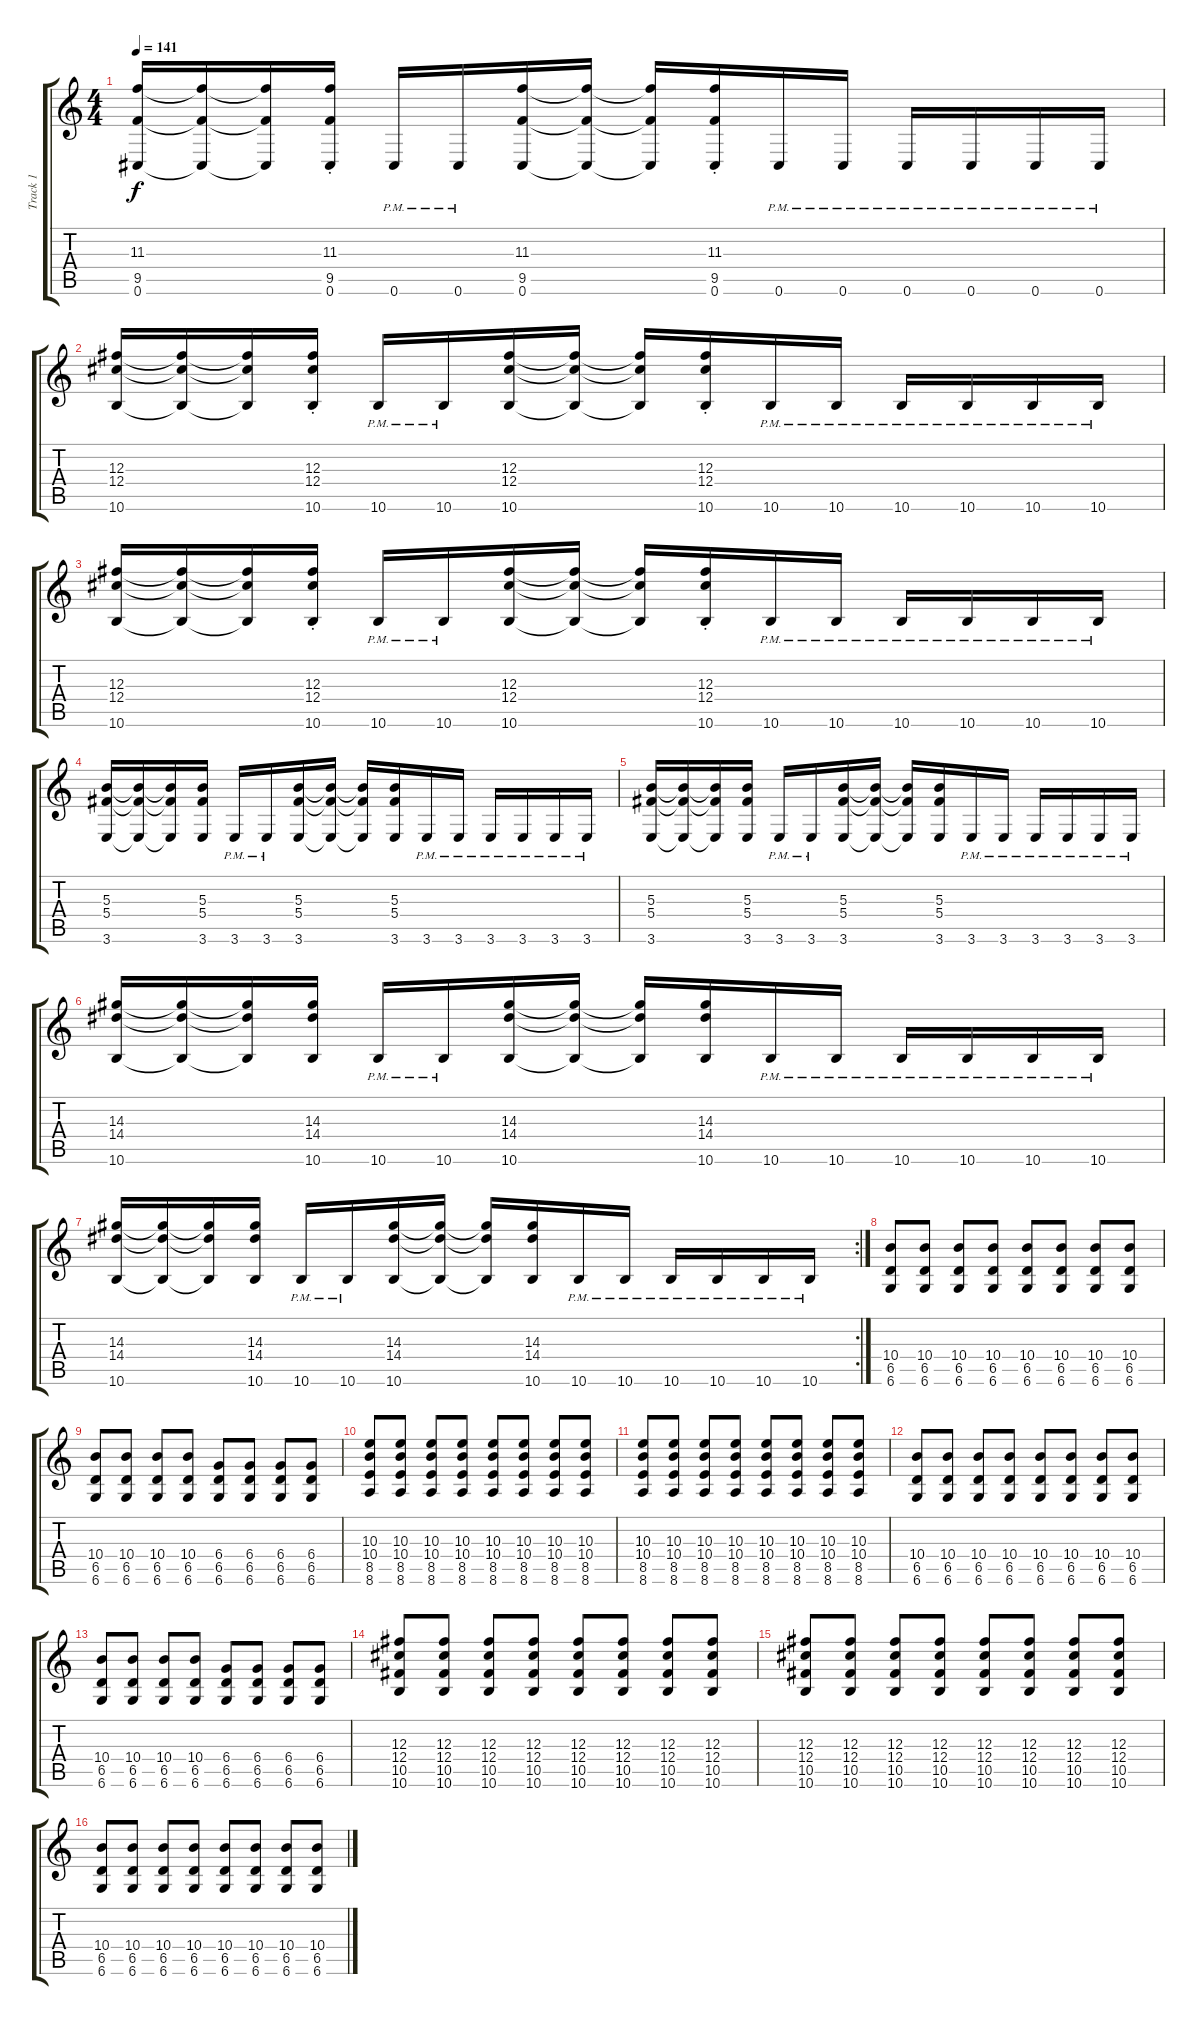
\track ("Track 1" "Track 1") {instrument distortionguitar}
\staff {score tabs}
\tuning (Eb4 Bb3 Gb3 Db3 Ab2 Db2) {hide}
\ts (4 4)
\tempo 141
\clef g2
\ks c
(11.3 9.5 0.6).16{dy f} (11.3{t} 9.5{t} 0.6{t}).16 (11.3{t} 9.5{t} 0.6{t}).16 (11.3{st} 9.5{st} 0.6{st}).16 0.6{pm}.16 0.6{pm}.16 (11.3 9.5 0.6).16 (11.3{t} 9.5{t} 0.6{t}).16 (11.3{t} 9.5{t} 0.6{t}).16 (11.3{st} 9.5{st} 0.6{st}).16 0.6{pm}.16 0.6{pm}.16 0.6{pm}.16 0.6{pm}.16 0.6{pm}.16 0.6{pm}.16 |
(12.3 12.4 10.6).16 (12.3{t} 12.4{t} 10.6{t}).16 (12.3{t} 12.4{t} 10.6{t}).16 (12.3{st} 12.4 10.6).16 10.6{pm}.16 10.6{pm}.16 (12.3 12.4 10.6).16 (12.3{t} 12.4{t} 10.6{t}).16 (12.3{t} 12.4{t} 10.6{t}).16 (12.3{st} 12.4 10.6).16 10.6{pm}.16 10.6{pm}.16 10.6{pm}.16 10.6{pm}.16 10.6{pm}.16 10.6{pm}.16 |
(12.3 12.4 10.6).16 (12.3{t} 12.4{t} 10.6{t}).16 (12.3{t} 12.4{t} 10.6{t}).16 (12.3{st} 12.4 10.6).16 10.6{pm}.16 10.6{pm}.16 (12.3 12.4 10.6).16 (12.3{t} 12.4{t} 10.6{t}).16 (12.3{t} 12.4{t} 10.6{t}).16 (12.3{st} 12.4 10.6).16 10.6{pm}.16 10.6{pm}.16 10.6{pm}.16 10.6{pm}.16 10.6{pm}.16 10.6{pm}.16 |
(5.3 5.4 3.6).16 (5.3{t} 5.4{t} 3.6{t}).16 (5.3{t} 5.4{t} 3.6{t}).16 (5.3 5.4 3.6).16 3.6{pm}.16 3.6{pm}.16 (5.3 5.4 3.6).16 (5.3{t} 5.4{t} 3.6{t}).16 (5.3{t} 5.4{t} 3.6{t}).16 (5.3 5.4 3.6).16 3.6{pm}.16 3.6{pm}.16 3.6{pm}.16 3.6{pm}.16 3.6{pm}.16 3.6{pm}.16 |
(5.3 5.4 3.6).16 (5.3{t} 5.4{t} 3.6{t}).16 (5.3{t} 5.4{t} 3.6{t}).16 (5.3 5.4 3.6).16 3.6{pm}.16 3.6{pm}.16 (5.3 5.4 3.6).16 (5.3{t} 5.4{t} 3.6{t}).16 (5.3{t} 5.4{t} 3.6{t}).16 (5.3 5.4 3.6).16 3.6{pm}.16 3.6{pm}.16 3.6{pm}.16 3.6{pm}.16 3.6{pm}.16 3.6{pm}.16 |
(14.3 14.4 10.6).16 (14.3{t} 14.4{t} 10.6{t}).16 (14.3{t} 14.4{t} 10.6{t}).16 (14.3 14.4 10.6).16 10.6{pm}.16 10.6{pm}.16 (14.3 14.4 10.6).16 (14.3{t} 14.4{t} 10.6{t}).16 (14.3{t} 14.4{t} 10.6{t}).16 (14.3 14.4 10.6).16 10.6{pm}.16 10.6{pm}.16 10.6{pm}.16 10.6{pm}.16 10.6{pm}.16 10.6{pm}.16 |
\rc 2
(14.3 14.4 10.6).16 (14.3{t} 14.4{t} 10.6{t}).16 (14.3{t} 14.4{t} 10.6{t}).16 (14.3 14.4 10.6).16 10.6{pm}.16 10.6{pm}.16 (14.3 14.4 10.6).16 (14.3{t} 14.4{t} 10.6{t}).16 (14.3{t} 14.4{t} 10.6{t}).16 (14.3 14.4 10.6).16 10.6{pm}.16 10.6{pm}.16 10.6{pm}.16 10.6{pm}.16 10.6{pm}.16 10.6{pm}.16 |
(10.4 6.5 6.6).8 (10.4 6.5 6.6).8 (10.4 6.5 6.6).8 (10.4 6.5 6.6).8 (10.4 6.5 6.6).8 (10.4 6.5 6.6).8 (10.4 6.5 6.6).8 (10.4 6.5 6.6).8 |
(10.4 6.5 6.6).8 (10.4 6.5 6.6).8 (10.4 6.5 6.6).8 (10.4 6.5 6.6).8 (6.4 6.5 6.6).8 (6.4 6.5 6.6).8 (6.4 6.5 6.6).8 (6.4 6.5 6.6).8 |
(10.3 10.4 8.5 8.6).8 (10.3 10.4 8.5 8.6).8 (10.3 10.4 8.5 8.6).8 (10.3 10.4 8.5 8.6).8 (10.3 10.4 8.5 8.6).8 (10.3 10.4 8.5 8.6).8 (10.3 10.4 8.5 8.6).8 (10.3 10.4 8.5 8.6).8 |
(10.3 10.4 8.5 8.6).8 (10.3 10.4 8.5 8.6).8 (10.3 10.4 8.5 8.6).8 (10.3 10.4 8.5 8.6).8 (10.3 10.4 8.5 8.6).8 (10.3 10.4 8.5 8.6).8 (10.3 10.4 8.5 8.6).8 (10.3 10.4 8.5 8.6).8 |
(10.4 6.5 6.6).8 (10.4 6.5 6.6).8 (10.4 6.5 6.6).8 (10.4 6.5 6.6).8 (10.4 6.5 6.6).8 (10.4 6.5 6.6).8 (10.4 6.5 6.6).8 (10.4 6.5 6.6).8 |
(10.4 6.5 6.6).8 (10.4 6.5 6.6).8 (10.4 6.5 6.6).8 (10.4 6.5 6.6).8 (6.4 6.5 6.6).8 (6.4 6.5 6.6).8 (6.4 6.5 6.6).8 (6.4 6.5 6.6).8 |
(12.3 12.4 10.5 10.6).8 (12.3 12.4 10.5 10.6).8 (12.3 12.4 10.5 10.6).8 (12.3 12.4 10.5 10.6).8 (12.3 12.4 10.5 10.6).8 (12.3 12.4 10.5 10.6).8 (12.3 12.4 10.5 10.6).8 (12.3 12.4 10.5 10.6).8 |
(12.3 12.4 10.5 10.6).8 (12.3 12.4 10.5 10.6).8 (12.3 12.4 10.5 10.6).8 (12.3 12.4 10.5 10.6).8 (12.3 12.4 10.5 10.6).8 (12.3 12.4 10.5 10.6).8 (12.3 12.4 10.5 10.6).8 (12.3 12.4 10.5 10.6).8 |
(10.4 6.5 6.6).8 (10.4 6.5 6.6).8 (10.4 6.5 6.6).8 (10.4 6.5 6.6).8 (10.4 6.5 6.6).8 (10.4 6.5 6.6).8 (10.4 6.5 6.6).8 (10.4 6.5 6.6).8
